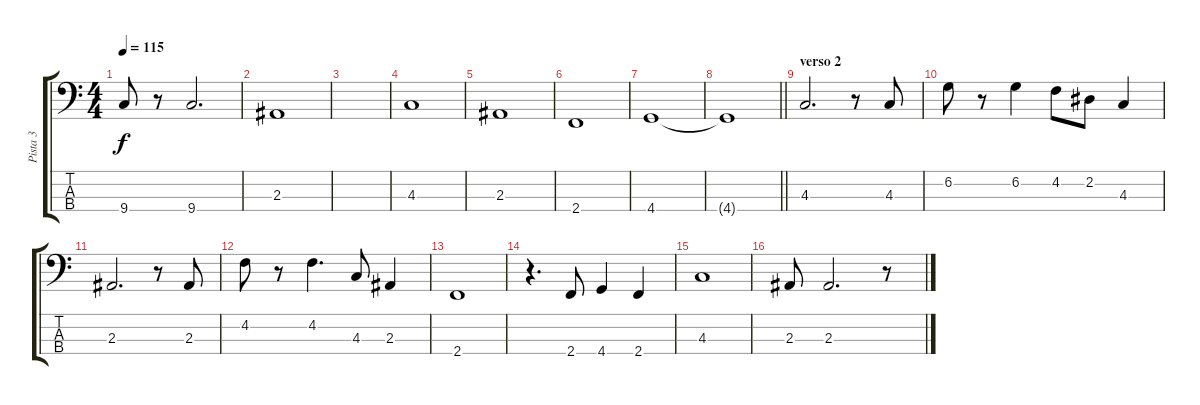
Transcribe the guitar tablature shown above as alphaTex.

\track ("Pista 3" "Pista 3") {instrument electricbasspick}
\staff {score tabs}
\tuning (Gb2 Db2 Ab1 Eb1) {hide}
\ts (4 4)
\tempo 115
\clef f4
\ks c
9.4.8{dy f} r.8 9.4.2{d} |
2.3.1 |
|
4.3.1 |
2.3.1 |
2.4.1 |
4.4.1 |
\barLineRight lightlight
4.4{t}.1 |
\section ("" "verso 2")
4.3.2{d} r.8 4.3.8 |
6.2.8 r.8 6.2.4 4.2.8 2.2.8 4.3.4 |
2.3.2{d} r.8 2.3.8 |
4.2.8 r.8 4.2.4{d} 4.3.8 2.3.4 |
2.4.1 |
r.4{d} 2.4.8 4.4.4 2.4.4 |
4.3.1 |
2.3.8 2.3.2{d} r.8
